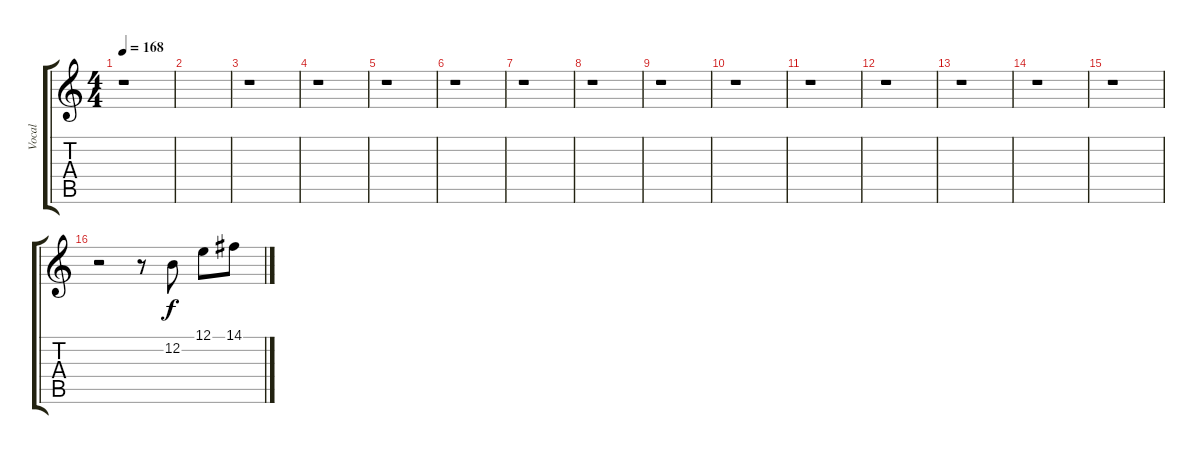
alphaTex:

\track ("Vocal" "Vocal") {instrument tenorsax}
\staff {score tabs}
\tuning (E4 B3 G3 D3 A2 E2) {hide}
\ts (4 4)
\tempo 168
\clef g2
\ks c
r.1{dy f instrument tenorsax} |
|
r.1 |
r.1 |
r.1 |
r.1 |
r.1 |
r.1 |
r.1 |
r.1 |
r.1 |
r.1 |
r.1 |
r.1 |
r.1 |
r.2 r.8 12.2.8 12.1.8 14.1.8
